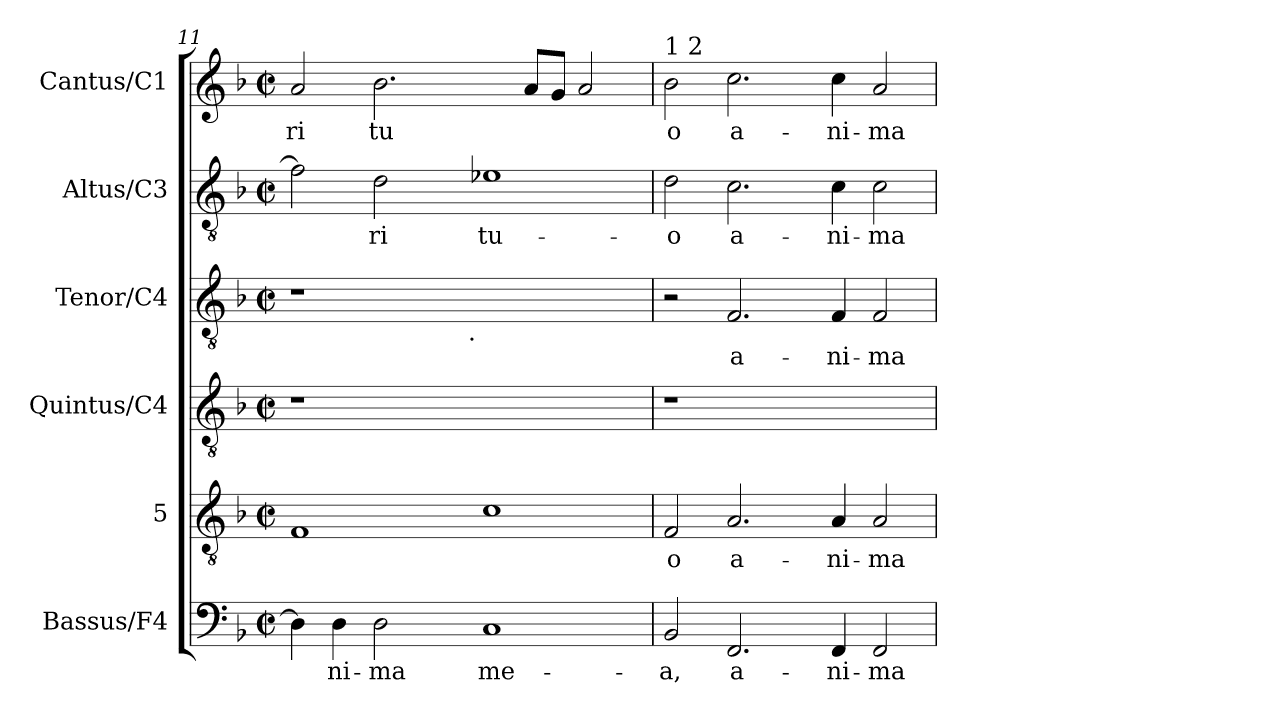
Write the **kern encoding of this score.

**kern	**text	**kern	**text	**kern	**kern	**text	**kern	**text	**kern	**text
*part6	*part6	*part5	*part5	*part4	*part3	*part3	*part2	*part2	*part1	*part1
*staff6	*staff6	*staff5	*staff5	*staff4	*staff3	*staff3	*staff2	*staff2	*staff1	*staff1
*I"Bassus/F4	*	*I"5	*	*I"Quintus/C4	*I"Tenor/C4	*	*I"Altus/C3	*	*I"Cantus/C1	*
*I'B	*	*	*	*	*I'T	*	*I'A	*	*I'C	*
*clefF4	*	*clefGv2	*	*clefGv2	*clefGv2	*	*clefGv2	*	*clefG2	*
*k[b-]	*	*k[b-]	*	*k[b-]	*k[b-]	*	*k[b-]	*	*k[b-]	*
*F:	*	*F:	*	*F:	*F:	*	*F:	*	*F:	*
*M2/2	*	*M2/2	*	*M2/2	*M2/2	*	*M2/2	*	*M2/2	*
*met(c|)	*	*met(c|)	*	*met(c|)	*met(c|)	*	*met(c|)	*	*met(c|)	*
=11	=11	=11	=11	=11	=11	=11	=11	=11	=11	=11
!	!LO:LY:b:cj	!	!LO:LY:b:cj	!	!	!	!	!LO:LY:b:cj	!	!LO:LY:b:cj
*	*	*	*	*	*^	*	*	*	*	*
4D\]	--	1F	--	1r	1r	2ryy	.	2f\]	--	2a/	-ri
!	!LO:LY:b:cj	!	!	!	!	!	!	!	!	!	!
4D\	-ni-	.	.	.	.	.	.	.	.	.	.
!	!LO:LY:b:cj	!	!	!	!	!	!	!	!LO:LY:b:cj	!	!LO:LY:b:cj
2D\	-ma	.	.	.	.	4ryy	.	2d\	-ri	2.b-\	tu-
.	.	.	.	.	.	8ryy	.	.	.	.	.
.	.	.	.	.	.	16ryy	.	.	.	.	.
.	.	.	.	.	.	64ryy	.	.	.	.	.
!	!	!	!	!	!	!LO:TX:b:t=.	!	!	!	!	!
.	.	.	.	.	.	1ryy	.	.	.	.	.
!	!LO:LY:b:cj	!	!LO:LY:b:cj	!	!	!	!	!	!LO:LY:b:cj	!	!
1C	me-	1c	--	1ryy	1ryy	.	.	1e-X	tu-	.	.
!	!	!	!	!	!	!	!	!	!	!	!LO:LY:b:cj
.	.	.	.	.	.	.	.	.	.	8a/L	--
!	!	!	!	!	!	!	!	!	!	!	!LO:LY:b:cj
.	.	.	.	.	.	.	.	.	.	8g/J	--
!	!	!	!	!	!	!	!	!	!	!	!LO:LY:b:cj
.	.	.	.	.	.	.	.	.	.	2a/	--
.	.	.	.	.	.	32.ryy	.	.	.	.	.
!!LO:PB:g=z
=12	=12	=12	=12	=12	=12	=12	=12	=12	=12	=12	=12
!	!	!	!	!	!	!	!	!	!	!LO:TX:a:t=1 2	!
!	!LO:LY:b:cj	!	!LO:LY:b:cj	!	!	!	!	!	!LO:LY:b:cj	!	!LO:LY:b:cj
*	*	*	*	*	*v	*v	*	*	*	*	*
2BB-/	-a,	2F/	-o	1r	2r	.	2d\	-o	2b-\	-o
!	!LO:LY:b:cj	!	!LO:LY:b:cj	!	!	!LO:LY:b:cj	!	!LO:LY:b:cj	!	!LO:LY:b:cj
2.FF/	a-	2.A/	a-	.	2.F/	a-	2.c\	a-	2.cc\	a-
.	.	.	.	1ryy	.	.	.	.	.	.
!	!LO:LY:b:cj	!	!LO:LY:b:cj	!	!	!LO:LY:b:cj	!	!LO:LY:b:cj	!	!LO:LY:b:cj
4FF/	-ni-	4A/	-ni-	.	4F/	-ni-	4c\	-ni-	4cc\	-ni-
!	!LO:LY:b:cj	!	!LO:LY:b:cj	!	!	!LO:LY:b:cj	!	!LO:LY:b:cj	!	!LO:LY:b:cj
2FF/	-ma	2A/	-ma	.	2F/	-ma	2c\	-ma	2a/	-ma
=	=	=	=	=	=	=	=	=	=	=
*-	*-	*-	*-	*-	*-	*-	*-	*-	*-	*-
